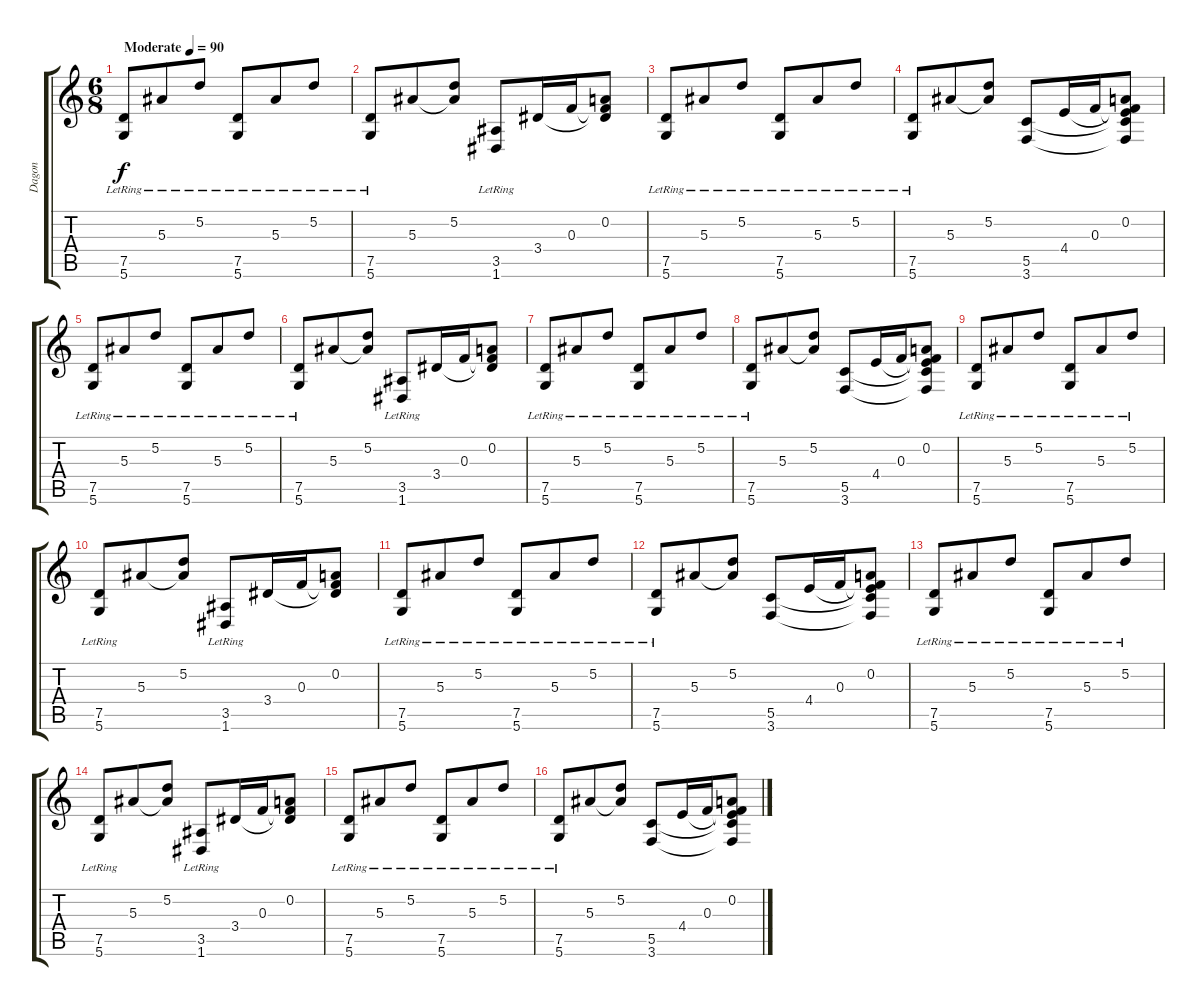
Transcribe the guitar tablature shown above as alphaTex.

\track ("Dagon" "Dagon") {instrument distortionguitar}
\staff {score tabs}
\tuning (D4 A3 F3 C3 G2 D2) {hide}
\ts (6 8)
\tempo (90 "Moderate")
\clef g2
\ks c
(7.5{lr} 5.6{lr}).8{dy f instrument distortionguitar} 5.3{lr}.8 5.2{lr}.8 (7.5{lr} 5.6{lr}).8 5.3{lr}.8 5.2{lr}.8 |
(7.5{lr} 5.6{lr}).8 5.3.8 (5.2 5.3{t}).8 (3.5{lr} 1.6{lr}).8 3.4.16 0.3.16 (0.2 0.3{t} 3.4{t}).8 |
(7.5{lr} 5.6{lr}).8 5.3{lr}.8 5.2{lr}.8 (7.5{lr} 5.6{lr}).8 5.3{lr}.8 5.2{lr}.8 |
(7.5{lr} 5.6{lr}).8 5.3.8 (5.2 5.3{t}).8 (5.5 3.6).8 4.4.16 0.3.16 (0.2 0.3{t} 4.4{t} 5.5{t} 3.6{t}).8 |
(7.5{lr} 5.6{lr}).8 5.3{lr}.8 5.2{lr}.8 (7.5{lr} 5.6{lr}).8 5.3{lr}.8 5.2{lr}.8 |
(7.5{lr} 5.6{lr}).8 5.3.8 (5.2 5.3{t}).8 (3.5{lr} 1.6{lr}).8 3.4.16 0.3.16 (0.2 0.3{t} 3.4{t}).8 |
(7.5{lr} 5.6{lr}).8 5.3{lr}.8 5.2{lr}.8 (7.5{lr} 5.6{lr}).8 5.3{lr}.8 5.2{lr}.8 |
(7.5{lr} 5.6{lr}).8 5.3.8 (5.2 5.3{t}).8 (5.5 3.6).8 4.4.16 0.3.16 (0.2 0.3{t} 4.4{t} 5.5{t} 3.6{t}).8 |
(7.5{lr} 5.6{lr}).8 5.3{lr}.8 5.2{lr}.8 (7.5{lr} 5.6{lr}).8 5.3{lr}.8 5.2{lr}.8 |
(7.5{lr} 5.6{lr}).8 5.3.8 (5.2 5.3{t}).8 (3.5{lr} 1.6{lr}).8 3.4.16 0.3.16 (0.2 0.3{t} 3.4{t}).8 |
(7.5{lr} 5.6{lr}).8 5.3{lr}.8 5.2{lr}.8 (7.5{lr} 5.6{lr}).8 5.3{lr}.8 5.2{lr}.8 |
(7.5{lr} 5.6{lr}).8 5.3.8 (5.2 5.3{t}).8 (5.5 3.6).8 4.4.16 0.3.16 (0.2 0.3{t} 4.4{t} 5.5{t} 3.6{t}).8 |
(7.5{lr} 5.6{lr}).8 5.3{lr}.8 5.2{lr}.8 (7.5{lr} 5.6{lr}).8 5.3{lr}.8 5.2{lr}.8 |
(7.5{lr} 5.6{lr}).8 5.3.8 (5.2 5.3{t}).8 (3.5{lr} 1.6{lr}).8 3.4.16 0.3.16 (0.2 0.3{t} 3.4{t}).8 |
(7.5{lr} 5.6{lr}).8 5.3{lr}.8 5.2{lr}.8 (7.5{lr} 5.6{lr}).8 5.3{lr}.8 5.2{lr}.8 |
(7.5{lr} 5.6{lr}).8 5.3.8 (5.2 5.3{t}).8 (5.5 3.6).8 4.4.16 0.3.16 (0.2 0.3{t} 4.4{t} 5.5{t} 3.6{t}).8
